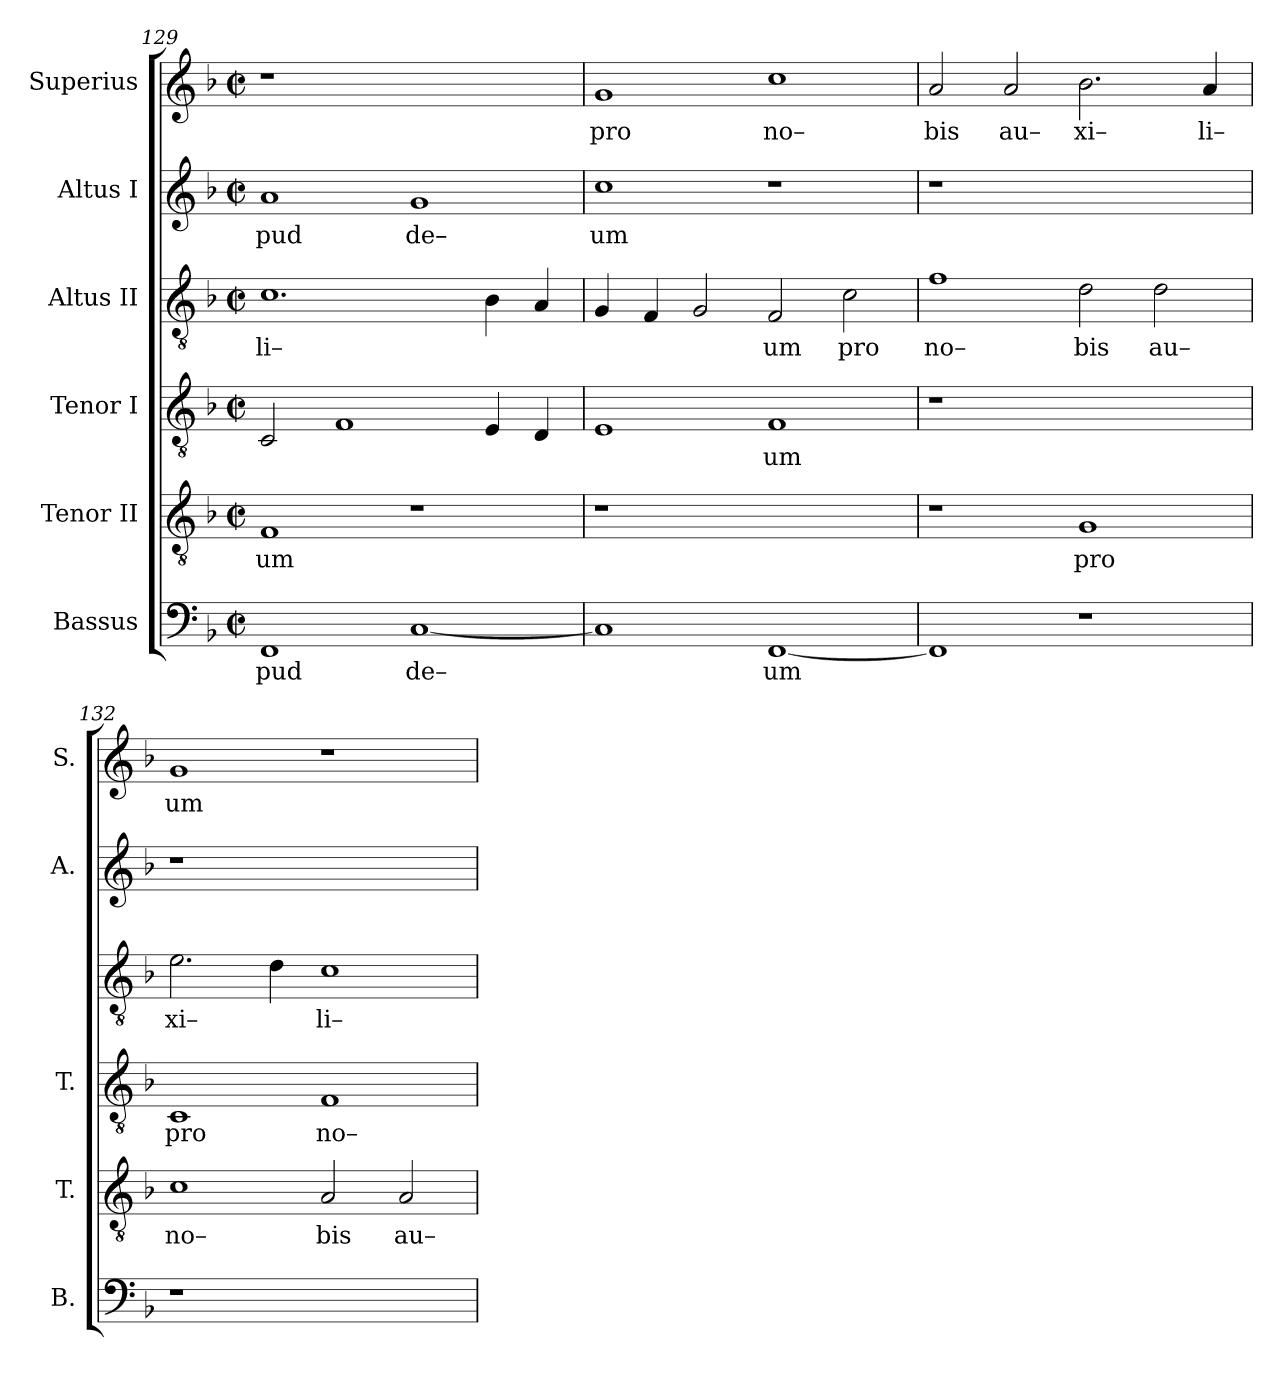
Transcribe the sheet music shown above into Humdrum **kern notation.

**kern	**text	**kern	**text	**kern	**text	**kern	**text	**kern	**text	**kern	**text
*part6	*part6	*part5	*part5	*part4	*part4	*part3	*part3	*part2	*part2	*part1	*part1
*staff6	*staff6	*staff5	*staff5	*staff4	*staff4	*staff3	*staff3	*staff2	*staff2	*staff1	*staff1
*I"Bassus	*	*I"Tenor II	*	*I"Tenor I	*	*I"Altus II	*	*I"Altus I	*	*I"Superius	*
*I'B.	*	*I'T.	*	*I'T.	*	*	*	*I'A.	*	*I'S.	*
*clefF4	*	*clefGv2	*	*clefGv2	*	*clefGv2	*	*clefG2	*	*clefG2	*
*	*	*ITrd7c12	*	*ITrd7c12	*	*ITrd7c12	*	*	*	*	*
*k[b-]	*	*k[b-]	*	*k[b-]	*	*k[b-]	*	*k[b-]	*	*k[b-]	*
*F:	*	*F:	*	*F:	*	*F:	*	*F:	*	*F:	*
*M2/2	*	*M2/2	*	*M2/2	*	*M2/2	*	*M2/2	*	*M2/2	*
*met(c|)	*	*met(c|)	*	*met(c|)	*	*met(c|)	*	*met(c|)	*	*met(c|)	*
=129	=129	=129	=129	=129	=129	=129	=129	=129	=129	=129	=129
!	!LO:LY:b:color=#000000	!	!	!	!	!	!	!	!	!	!
!	!	!	!LO:LY:b:color=#000000	!	!	!	!	!	!	!	!
!	!	!	!	!	!	!	!LO:LY:b:color=#000000	!	!	!	!
!	!	!	!	!	!	!	!	!	!LO:LY:b:color=#000000	!LO:N:vis=1	!
1FFi	pud	1FFi	um	2CCi/	.	1.Ci	li–	1ai	pud	1r	.
.	.	.	.	1FFi	.	.	.	.	.	.	.
!	!LO:LY:b:color=#000000	!	!	!	!	!	!	!	!	!	!
!	!	!	!	!	!	!	!	!	!LO:LY:b:color=#000000	!	!
[<1Ci	de–	1r	.	.	.	.	.	1gi	de–	1ryy	.
.	.	.	.	4EEi/	.	4BB-i\	.	.	.	.	.
.	.	.	.	4DDi/	.	4AAi/	.	.	.	.	.
=130	=130	=130	=130	=130	=130	=130	=130	=130	=130	=130	=130
!	!	!LO:N:vis=1	!	!	!	!	!	!	!	!	!
!	!	!	!	!	!	!	!	!	!LO:LY:b:color=#000000	!	!
!	!	!	!	!	!	!	!	!	!	!	!LO:LY:b:color=#000000
1Ci]	.	1r	.	1EEi	.	4GGi/	.	1cci	um	1gi	pro
.	.	.	.	.	.	4FFi/	.	.	.	.	.
.	.	.	.	.	.	2GGi/	.	.	.	.	.
!	!LO:LY:b:color=#000000	!	!	!	!	!	!	!	!	!	!
!	!	!	!	!	!LO:LY:b:color=#000000	!	!	!	!	!	!
!	!	!	!	!	!	!	!LO:LY:b:color=#000000	!	!	!	!
!	!	!	!	!	!	!	!	!	!	!	!LO:LY:b:color=#000000
[<1FFi	um	1ryy	.	1FFi	um	2FFi/	um	1r	.	1cci	no–
!	!	!	!	!	!	!	!LO:LY:b:color=#000000	!	!	!	!
.	.	.	.	.	.	2Ci\	pro	.	.	.	.
=131	=131	=131	=131	=131	=131	=131	=131	=131	=131	=131	=131
!	!	!	!	!LO:N:vis=1	!	!	!	!	!	!	!
!	!	!	!	!	!	!	!LO:LY:b:color=#000000	!LO:N:vis=1	!	!	!
!	!	!	!	!	!	!	!	!	!	!	!LO:LY:b:color=#000000
1FFi]	.	1r	.	1r	.	1Fi	no–	1r	.	2ai/	bis
!	!	!	!	!	!	!	!	!	!	!	!LO:LY:b:color=#000000
.	.	.	.	.	.	.	.	.	.	2ai/	au–
!	!	!	!LO:LY:b:color=#000000	!	!	!	!	!	!	!	!
!	!	!	!	!	!	!	!LO:LY:b:color=#000000	!	!	!	!
!	!	!	!	!	!	!	!	!	!	!	!LO:LY:b:color=#000000
1r	.	1GGi	pro	1ryy	.	2Di\	bis	1ryy	.	2.b-i\	xi–
!	!	!	!	!	!	!	!LO:LY:b:color=#000000	!	!	!	!
.	.	.	.	.	.	2Di\	au–	.	.	.	.
!	!	!	!	!	!	!	!	!	!	!	!LO:LY:b:color=#000000
.	.	.	.	.	.	.	.	.	.	4ai/	li–
=132	=132	=132	=132	=132	=132	=132	=132	=132	=132	=132	=132
!LO:N:vis=1	!	!	!	!	!	!	!	!	!	!	!
!	!	!	!LO:LY:b:color=#000000	!	!	!	!	!	!	!	!
!	!	!	!	!	!LO:LY:b:color=#000000	!	!	!	!	!	!
!	!	!	!	!	!	!	!LO:LY:b:color=#000000	!LO:N:vis=1	!	!	!
!	!	!	!	!	!	!	!	!	!	!	!LO:LY:b:color=#000000
1r	.	1Ci	no–	1CCi	pro	2.Ei\	xi–	1r	.	1gi	um
.	.	.	.	.	.	4Di\	.	.	.	.	.
!	!	!	!LO:LY:b:color=#000000	!	!	!	!	!	!	!	!
!	!	!	!	!	!LO:LY:b:color=#000000	!	!	!	!	!	!
!	!	!	!	!	!	!	!LO:LY:b:color=#000000	!	!	!	!
1ryy	.	2AAi/	bis	1FFi	no–	1Ci	li–	1ryy	.	1r	.
!	!	!	!LO:LY:b:color=#000000	!	!	!	!	!	!	!	!
.	.	2AAi/	au–	.	.	.	.	.	.	.	.
=	=	=	=	=	=	=	=	=	=	=	=
*-	*-	*-	*-	*-	*-	*-	*-	*-	*-	*-	*-
